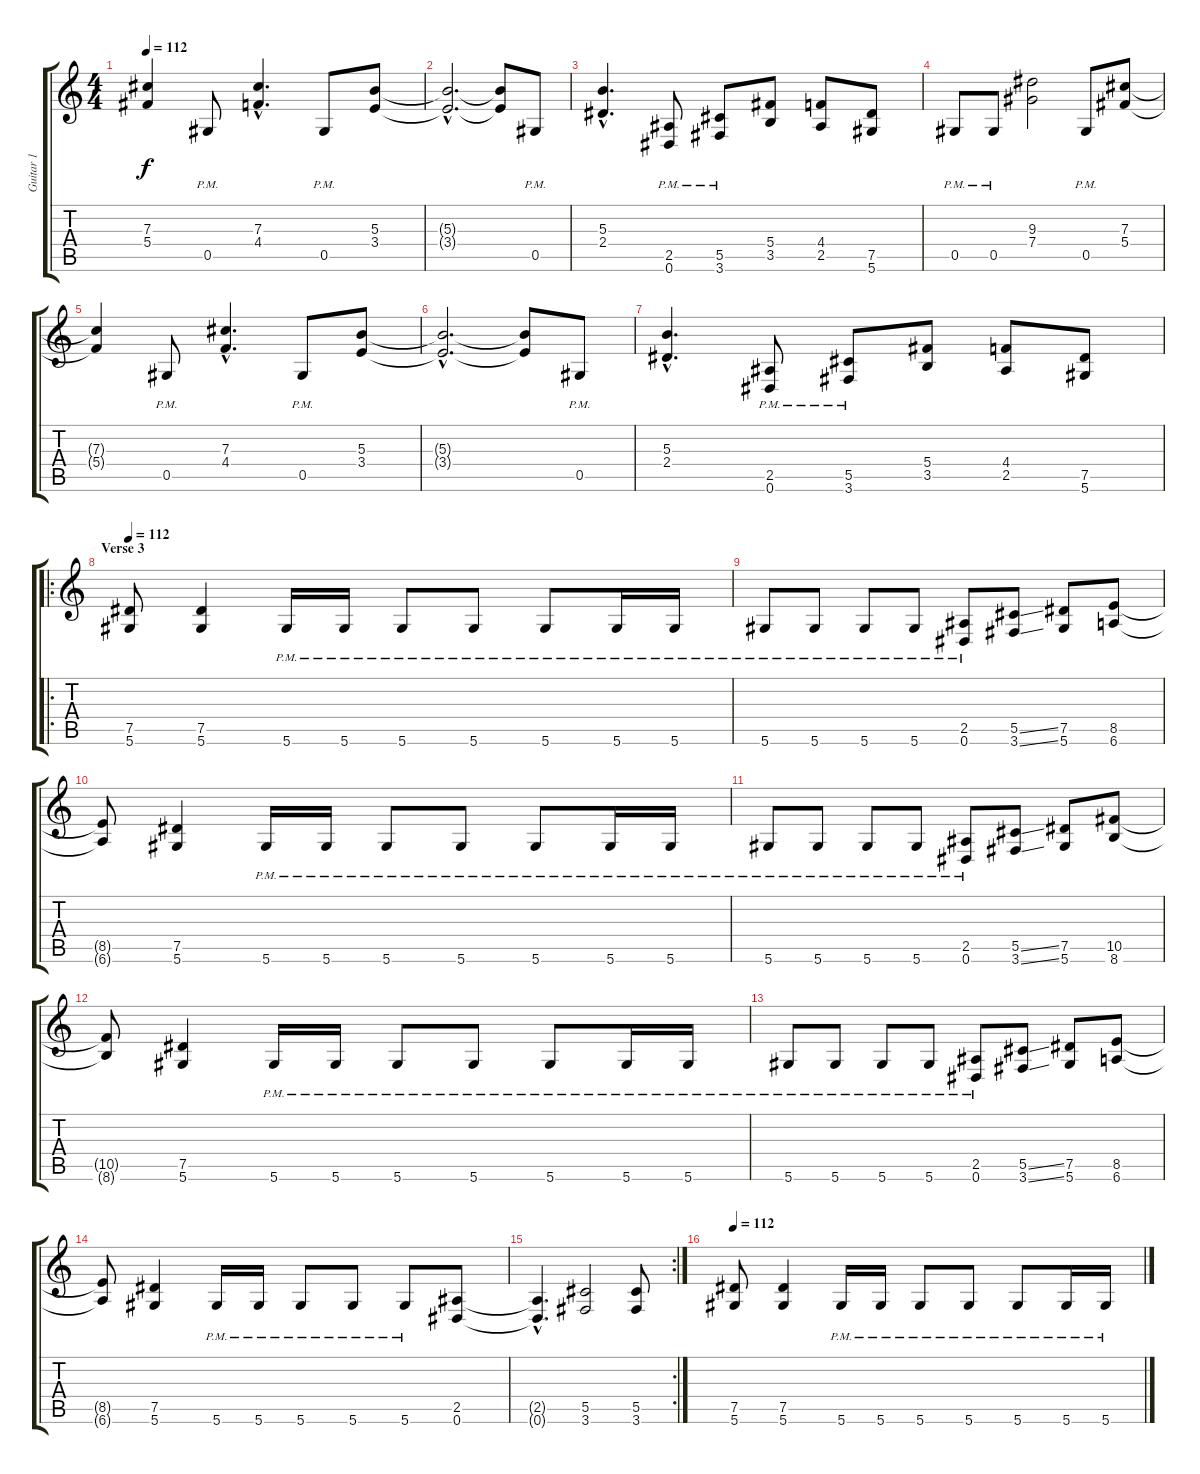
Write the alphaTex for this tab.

\track ("Guitar 1" "Guitar 1") {instrument acousticguitarsteel}
\staff {score tabs}
\tuning (Eb4 Bb3 Gb3 Db3 Ab2 Eb2) {hide}
\ts (4 4)
\tempo 112
\clef g2
\ks c
(7.3{t} 5.4{t}).4{dy f} 0.5{pm}.8 (7.3{hac} 4.4{hac}).4{d} 0.5{pm}.8 (5.3 3.4).8 |
(5.3{hac t} 3.4{hac t}).2{d} (5.3{t} 3.4{t}).8 0.5{pm}.8 |
(5.3{hac} 2.4{hac}).4{d} (2.5{pm} 0.6{pm}).8 (5.5{pm} 3.6{pm}).8 (5.4 3.5).8 (4.4 2.5).8 (7.5 5.6).8 |
0.5{pm}.8 0.5{pm}.8 (9.3 7.4).2 0.5{pm}.8 (7.3 5.4).8 |
(7.3{t} 5.4{t}).4 0.5{pm}.8 (7.3{hac} 4.4{hac}).4{d} 0.5{pm}.8 (5.3 3.4).8 |
(5.3{hac t} 3.4{hac t}).2{d} (5.3{t} 3.4{t}).8 0.5{pm}.8 |
(5.3{hac} 2.4{hac}).4{d} (2.5{pm} 0.6{pm}).8 (5.5{pm} 3.6{pm}).8 (5.4 3.5).8 (4.4 2.5).8 (7.5 5.6).8 |
\ro
\section ("" "Verse 3")
\tempo 112
(7.5 5.6).8 (7.5 5.6).4 5.6{pm}.16 5.6{pm}.16 5.6{pm}.8 5.6{pm}.8 5.6{pm}.8 5.6{pm}.16 5.6{pm}.16 |
5.6{pm}.8 5.6{pm}.8 5.6{pm}.8 5.6{pm}.8 (2.5{pm} 0.6{pm}).8 (5.5{ss} 3.6{ss}).8 (7.5 5.6).8 (8.5 6.6).8 |
(8.5{t} 6.6{t}).8 (7.5 5.6).4 5.6{pm}.16 5.6{pm}.16 5.6{pm}.8 5.6{pm}.8 5.6{pm}.8 5.6{pm}.16 5.6{pm}.16 |
5.6{pm}.8 5.6{pm}.8 5.6{pm}.8 5.6{pm}.8 (2.5{pm} 0.6{pm}).8 (5.5{ss} 3.6{ss}).8 (7.5 5.6).8 (10.5 8.6).8 |
(10.5{t} 8.6{t}).8 (7.5 5.6).4 5.6{pm}.16 5.6{pm}.16 5.6{pm}.8 5.6{pm}.8 5.6{pm}.8 5.6{pm}.16 5.6{pm}.16 |
5.6{pm}.8 5.6{pm}.8 5.6{pm}.8 5.6{pm}.8 (2.5{pm} 0.6{pm}).8 (5.5{ss} 3.6{ss}).8 (7.5 5.6).8 (8.5 6.6).8 |
(8.5{t} 6.6{t}).8 (7.5 5.6).4 5.6{pm}.16 5.6{pm}.16 5.6{pm}.8 5.6{pm}.8 5.6{pm}.8 (2.5 0.6).8 |
\rc 2
(2.5{hac t} 0.6{hac t}).4{d} (5.5 3.6).2 (5.5 3.6).8 |
\tempo 112
(7.5 5.6).8 (7.5 5.6).4 5.6{pm}.16 5.6{pm}.16 5.6{pm}.8 5.6{pm}.8 5.6{pm}.8 5.6{pm}.16 5.6{pm}.16
